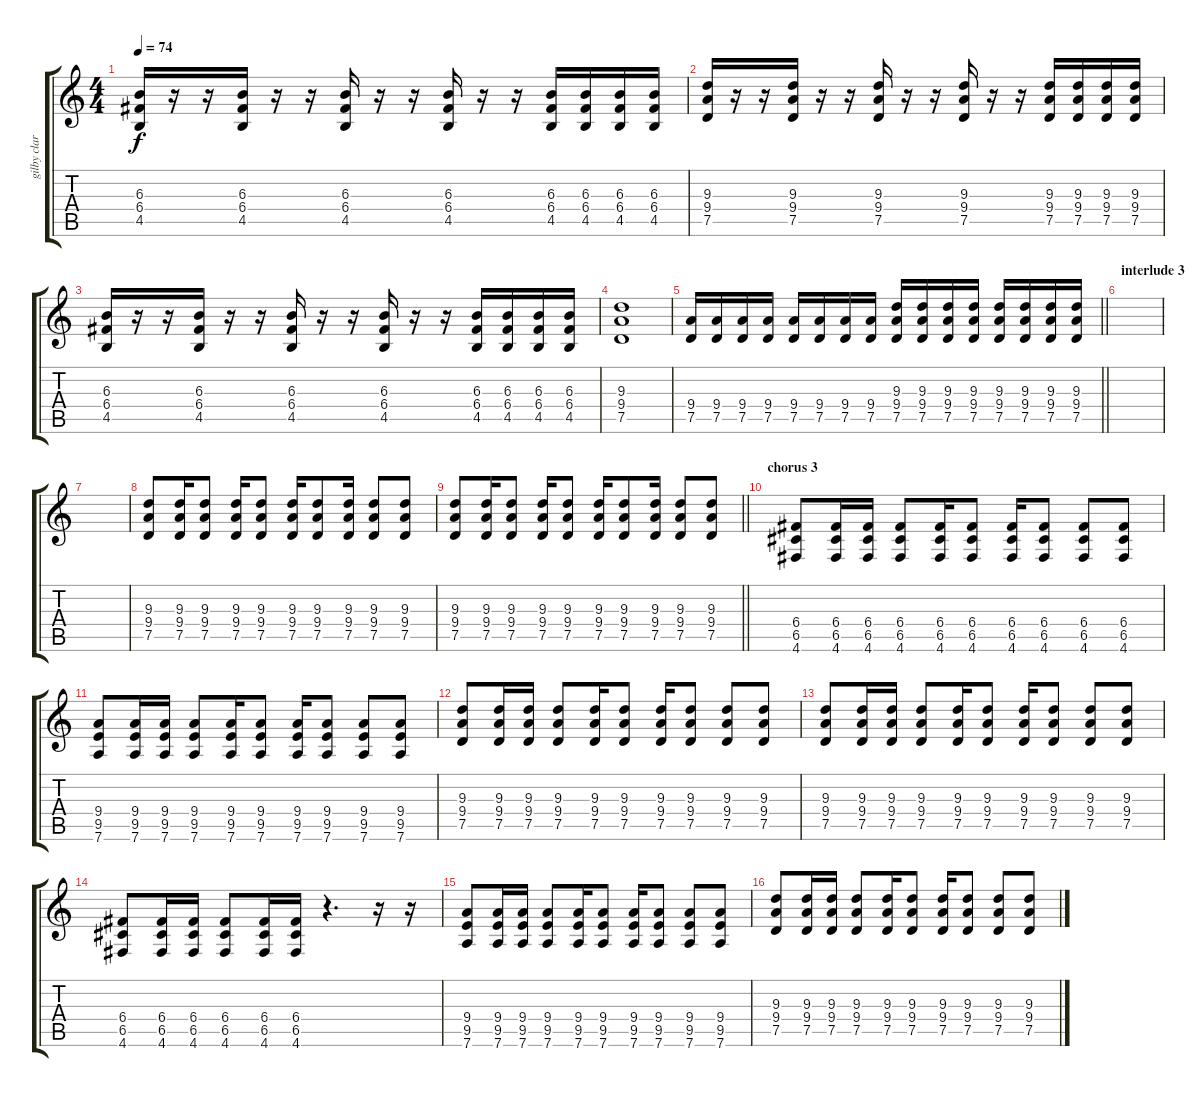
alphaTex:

\track ("gilby clarke - distortion" "gilby clar") {instrument distortionguitar}
\staff {score tabs}
\tuning (D4 A3 F3 C3 G2 D2) {hide}
\ts (4 4)
\tempo 74
\clef g2
\ks c
(6.3 6.4 4.5).16{dy f} r.16 r.16 (6.3 6.4 4.5).16 r.16 r.16 (6.3 6.4 4.5).16 r.16 r.16 (6.3 6.4 4.5).16 r.16 r.16 (6.3 6.4 4.5).16 (6.3 6.4 4.5).16 (6.3 6.4 4.5).16 (6.3 6.4 4.5).16 |
(9.3 9.4 7.5).16 r.16 r.16 (9.3 9.4 7.5).16 r.16 r.16 (9.3 9.4 7.5).16 r.16 r.16 (9.3 9.4 7.5).16 r.16 r.16 (9.3 9.4 7.5).16 (9.3 9.4 7.5).16 (9.3 9.4 7.5).16 (9.3 9.4 7.5).16 |
(6.3 6.4 4.5).16 r.16 r.16 (6.3 6.4 4.5).16 r.16 r.16 (6.3 6.4 4.5).16 r.16 r.16 (6.3 6.4 4.5).16 r.16 r.16 (6.3 6.4 4.5).16 (6.3 6.4 4.5).16 (6.3 6.4 4.5).16 (6.3 6.4 4.5).16 |
(9.3 9.4 7.5).1 |
\barLineRight lightlight
(9.4 7.5).16 (9.4 7.5).16 (9.4 7.5).16 (9.4 7.5).16 (9.4 7.5).16 (9.4 7.5).16 (9.4 7.5).16 (9.4 7.5).16 (9.3 9.4 7.5).16 (9.3 9.4 7.5).16 (9.3 9.4 7.5).16 (9.3 9.4 7.5).16 (9.3 9.4 7.5).16 (9.3 9.4 7.5).16 (9.3 9.4 7.5).16 (9.3 9.4 7.5).16 |
\section ("" "interlude 3")
|
|
(9.3 9.4 7.5).8 (9.3 9.4 7.5).16 (9.3 9.4 7.5).8 (9.3 9.4 7.5).16 (9.3 9.4 7.5).8 (9.3 9.4 7.5).16 (9.3 9.4 7.5).8 (9.3 9.4 7.5).16 (9.3 9.4 7.5).8 (9.3 9.4 7.5).8 |
\barLineRight lightlight
(9.3 9.4 7.5).8 (9.3 9.4 7.5).16 (9.3 9.4 7.5).8 (9.3 9.4 7.5).16 (9.3 9.4 7.5).8 (9.3 9.4 7.5).16 (9.3 9.4 7.5).8 (9.3 9.4 7.5).16 (9.3 9.4 7.5).8 (9.3 9.4 7.5).8 |
\section ("" "chorus 3")
(6.4 6.5 4.6).8 (6.4 6.5 4.6).16 (6.4 6.5 4.6).16 (6.4 6.5 4.6).8 (6.4 6.5 4.6).16 (6.4 6.5 4.6).8 (6.4 6.5 4.6).16 (6.4 6.5 4.6).8 (6.4 6.5 4.6).8 (6.4 6.5 4.6).8 |
(9.4 9.5 7.6).8 (9.4 9.5 7.6).16 (9.4 9.5 7.6).16 (9.4 9.5 7.6).8 (9.4 9.5 7.6).16 (9.4 9.5 7.6).8 (9.4 9.5 7.6).16 (9.4 9.5 7.6).8 (9.4 9.5 7.6).8 (9.4 9.5 7.6).8 |
(9.3 9.4 7.5).8 (9.3 9.4 7.5).16 (9.3 9.4 7.5).16 (9.3 9.4 7.5).8 (9.3 9.4 7.5).16 (9.3 9.4 7.5).8 (9.3 9.4 7.5).16 (9.3 9.4 7.5).8 (9.3 9.4 7.5).8 (9.3 9.4 7.5).8 |
(9.3 9.4 7.5).8 (9.3 9.4 7.5).16 (9.3 9.4 7.5).16 (9.3 9.4 7.5).8 (9.3 9.4 7.5).16 (9.3 9.4 7.5).8 (9.3 9.4 7.5).16 (9.3 9.4 7.5).8 (9.3 9.4 7.5).8 (9.3 9.4 7.5).8 |
(6.4 6.5 4.6).8 (6.4 6.5 4.6).16 (6.4 6.5 4.6).16 (6.4 6.5 4.6).8 (6.4 6.5 4.6).16 (6.4 6.5 4.6).16 r.4{d} r.16 r.16 |
(9.4 9.5 7.6).8 (9.4 9.5 7.6).16 (9.4 9.5 7.6).16 (9.4 9.5 7.6).8 (9.4 9.5 7.6).16 (9.4 9.5 7.6).8 (9.4 9.5 7.6).16 (9.4 9.5 7.6).8 (9.4 9.5 7.6).8 (9.4 9.5 7.6).8 |
(9.3 9.4 7.5).8 (9.3 9.4 7.5).16 (9.3 9.4 7.5).16 (9.3 9.4 7.5).8 (9.3 9.4 7.5).16 (9.3 9.4 7.5).8 (9.3 9.4 7.5).16 (9.3 9.4 7.5).8 (9.3 9.4 7.5).8 (9.3 9.4 7.5).8
